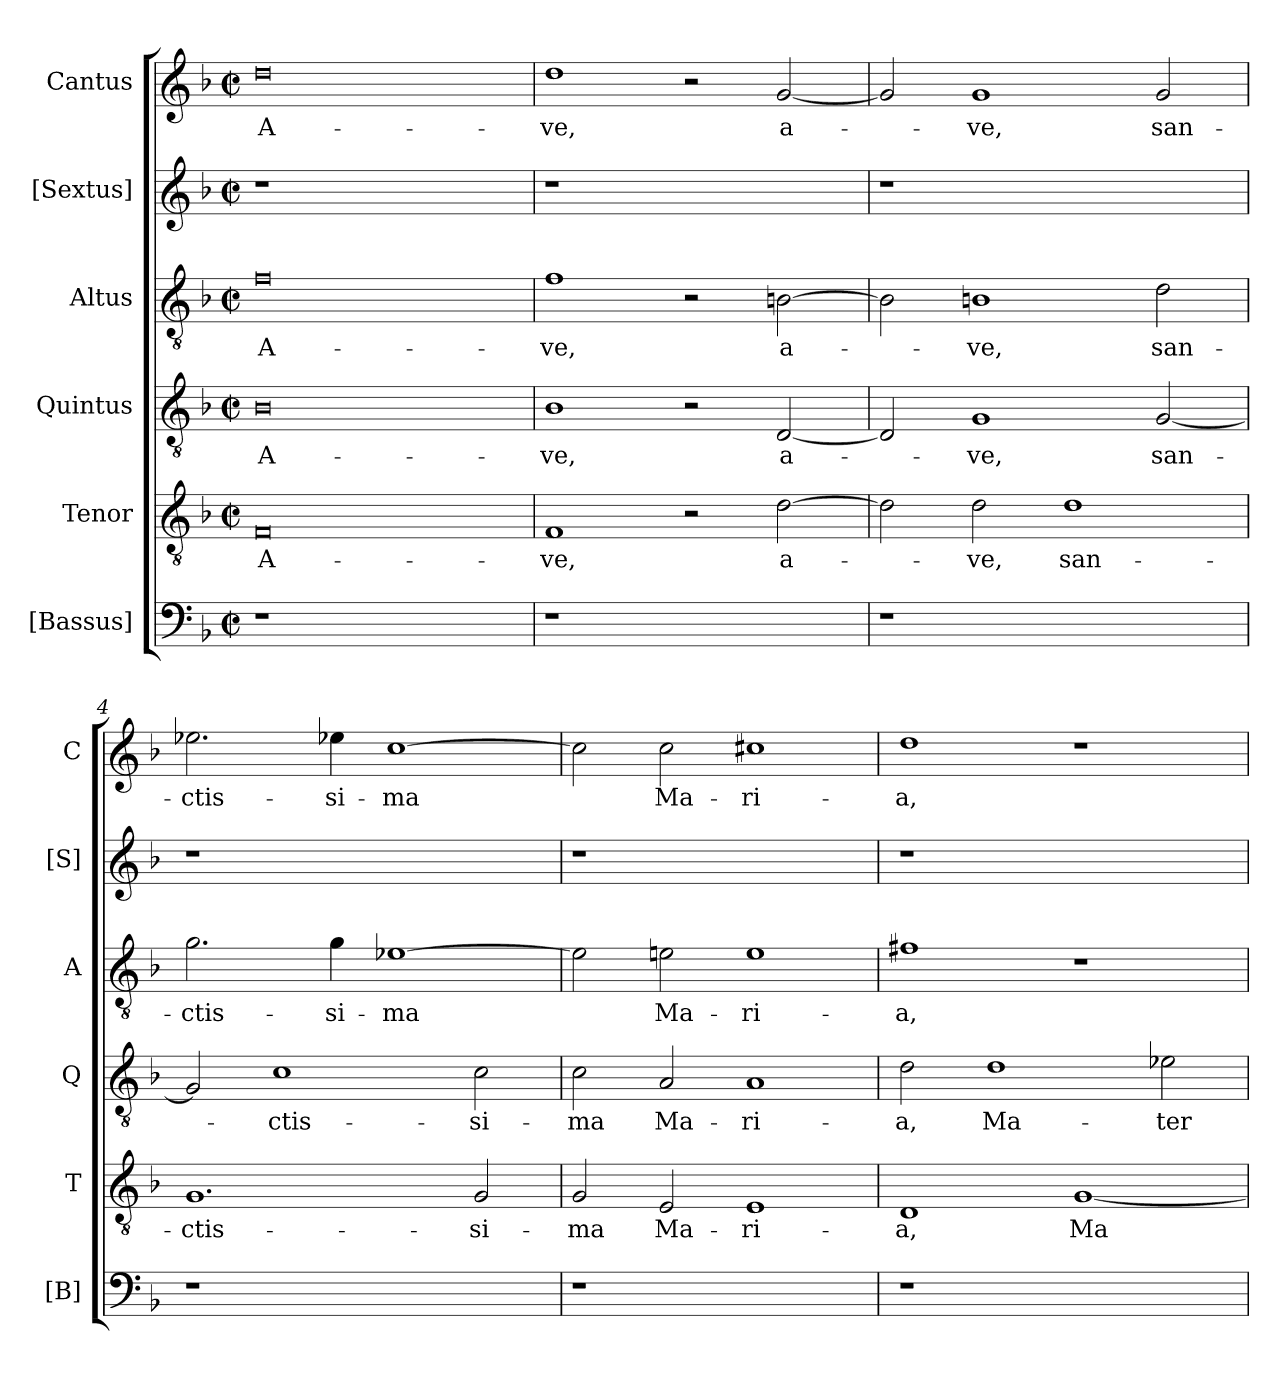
**kern	**kern	**text	**kern	**text	**kern	**text	**kern	**kern	**text
*part6	*part5	*part5	*part4	*part4	*part3	*part3	*part2	*part1	*part1
*staff6	*staff5	*staff5	*staff4	*staff4	*staff3	*staff3	*staff2	*staff1	*staff1
*I"[Bassus]	*I"Tenor	*	*I"Quintus	*	*I"Altus	*	*I"[Sextus]	*I"Cantus	*
*I'[B]	*I'T	*	*I'Q	*	*I'A	*	*I'[S]	*I'C	*
*clefF4	*clefGv2	*	*clefGv2	*	*clefGv2	*	*clefG2	*clefG2	*
*k[b-]	*k[b-]	*	*k[b-]	*	*k[b-]	*	*k[b-]	*k[b-]	*
*F:	*F:	*	*F:	*	*F:	*	*F:	*F:	*
*M2/2	*M2/2	*	*M2/2	*	*M2/2	*	*M2/2	*M2/2	*
*met(c|)	*met(c|)	*	*met(c|)	*	*met(c|)	*	*met(c|)	*met(c|)	*
=1	=1	=1	=1	=1	=1	=1	=1	=1	=1
1r	0F/	A-	0B-\	A-	0f\	A-	1r	0dd\	A-
1ryy	.	.	.	.	.	.	1ryy	.	.
=2	=2	=2	=2	=2	=2	=2	=2	=2	=2
1r	1F/	-ve,	1B-\	-ve,	1f\	-ve,	1r	1dd\	-ve,
1ryy	2r	.	2r	.	2r	.	1ryy	2r	.
.	[2d\	a-	[2D/	a-	[2Bn\	a-	.	[2g/	a-
=3	=3	=3	=3	=3	=3	=3	=3	=3	=3
1r	2d\]	.	2D/]	.	2B\]	.	1r	2g/]	.
.	2d\	-ve,	1G/	-ve,	1Bn\	-ve,	.	1g/	-ve,
1ryy	1d\	san-	.	.	.	.	1ryy	.	.
.	.	.	[2G/	san-	2d\	san-	.	2g/	san-
=4	=4	=4	=4	=4	=4	=4	=4	=4	=4
1r	1.G/	-ctis-	2G/]	.	2.g\	-ctis-	1r	2.ee-X\	-ctis-
.	.	.	1c\	-ctis-	.	.	.	.	.
.	.	.	.	.	4g\	-si-	.	4ee-X\	-si-
1ryy	.	.	.	.	[1e-X\	-ma	1ryy	[1cc\	-ma
.	2G/	-si-	2c\	-si-	.	.	.	.	.
=5	=5	=5	=5	=5	=5	=5	=5	=5	=5
1r	2G/	-ma	2c\	-ma	2e-\]	.	1r	2cc\]	.
.	2E/	Ma-	2A/	Ma-	2en\	Ma-	.	2cc\	Ma-
1ryy	1E/	-ri-	1A/	-ri-	1e\	-ri-	1ryy	1cc#X\	-ri-
=6	=6	=6	=6	=6	=6	=6	=6	=6	=6
1r	1D/	-a,	2d\	-a,	1f#X\	-a,	1r	1dd\	-a,
.	.	.	1d\	Ma-	.	.	.	.	.
1ryy	[1G/	Ma-	.	.	1r	.	1ryy	1r	.
.	.	.	2e-X\	-ter	.	.	.	.	.
=	=	=	=	=	=	=	=	=	=
*-	*-	*-	*-	*-	*-	*-	*-	*-	*-
